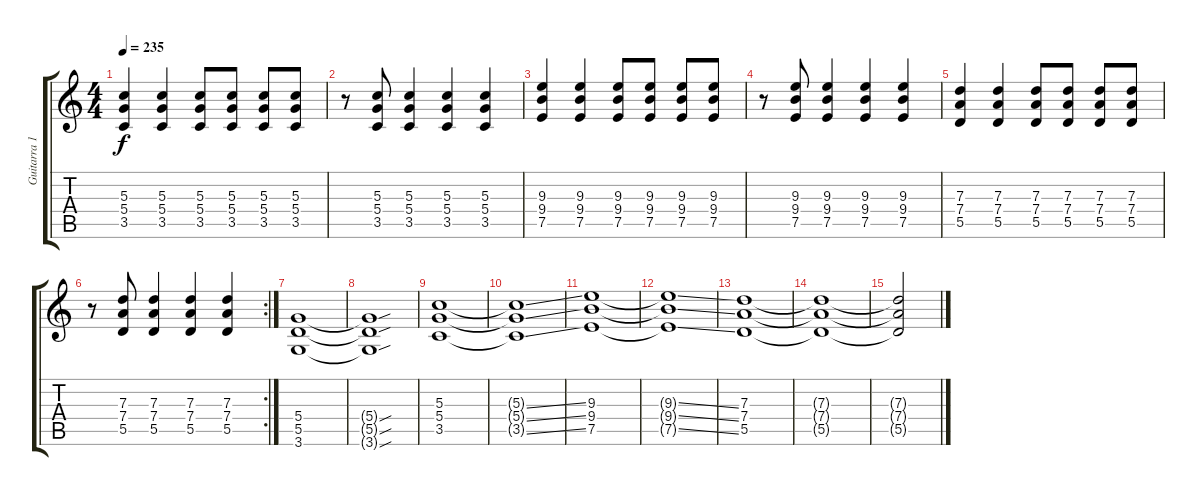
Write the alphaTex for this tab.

\track ("Guitarra 1" "Guitarra 1") {instrument overdrivenguitar}
\staff {score tabs}
\tuning (E4 B3 G3 D3 A2 E2) {hide}
\ts (4 4)
\tempo 235
\clef g2
\ks c
(5.3 5.4 3.5).4{dy f} (5.3 5.4 3.5).4 (5.3 5.4 3.5).8 (5.3 5.4 3.5).8 (5.3 5.4 3.5).8 (5.3 5.4 3.5).8 |
r.8 (5.3 5.4 3.5).8 (5.3 5.4 3.5).4 (5.3 5.4 3.5).4 (5.3 5.4 3.5).4 |
(9.3 9.4 7.5).4 (9.3 9.4 7.5).4 (9.3 9.4 7.5).8 (9.3 9.4 7.5).8 (9.3 9.4 7.5).8 (9.3 9.4 7.5).8 |
r.8 (9.3 9.4 7.5).8 (9.3 9.4 7.5).4 (9.3 9.4 7.5).4 (9.3 9.4 7.5).4 |
(7.3 7.4 5.5).4 (7.3 7.4 5.5).4 (7.3 7.4 5.5).8 (7.3 7.4 5.5).8 (7.3 7.4 5.5).8 (7.3 7.4 5.5).8 |
\rc 2
r.8 (7.3 7.4 5.5).8 (7.3 7.4 5.5).4 (7.3 7.4 5.5).4 (7.3 7.4 5.5).4 |
(5.4 5.5 3.6).1 |
(5.4{sou t} 5.5{sou t} 3.6{sou t}).1 |
(5.3 5.4 3.5).1 |
(5.3{ss t} 5.4{ss t} 3.5{ss t}).1 |
(9.3 9.4 7.5).1 |
(9.3{ss t} 9.4{ss t} 7.5{ss t}).1 |
(7.3 7.4 5.5).1 |
(7.3{t} 7.4{t} 5.5{t}).1 |
(7.3{t} 7.4{t} 5.5{t}).2
